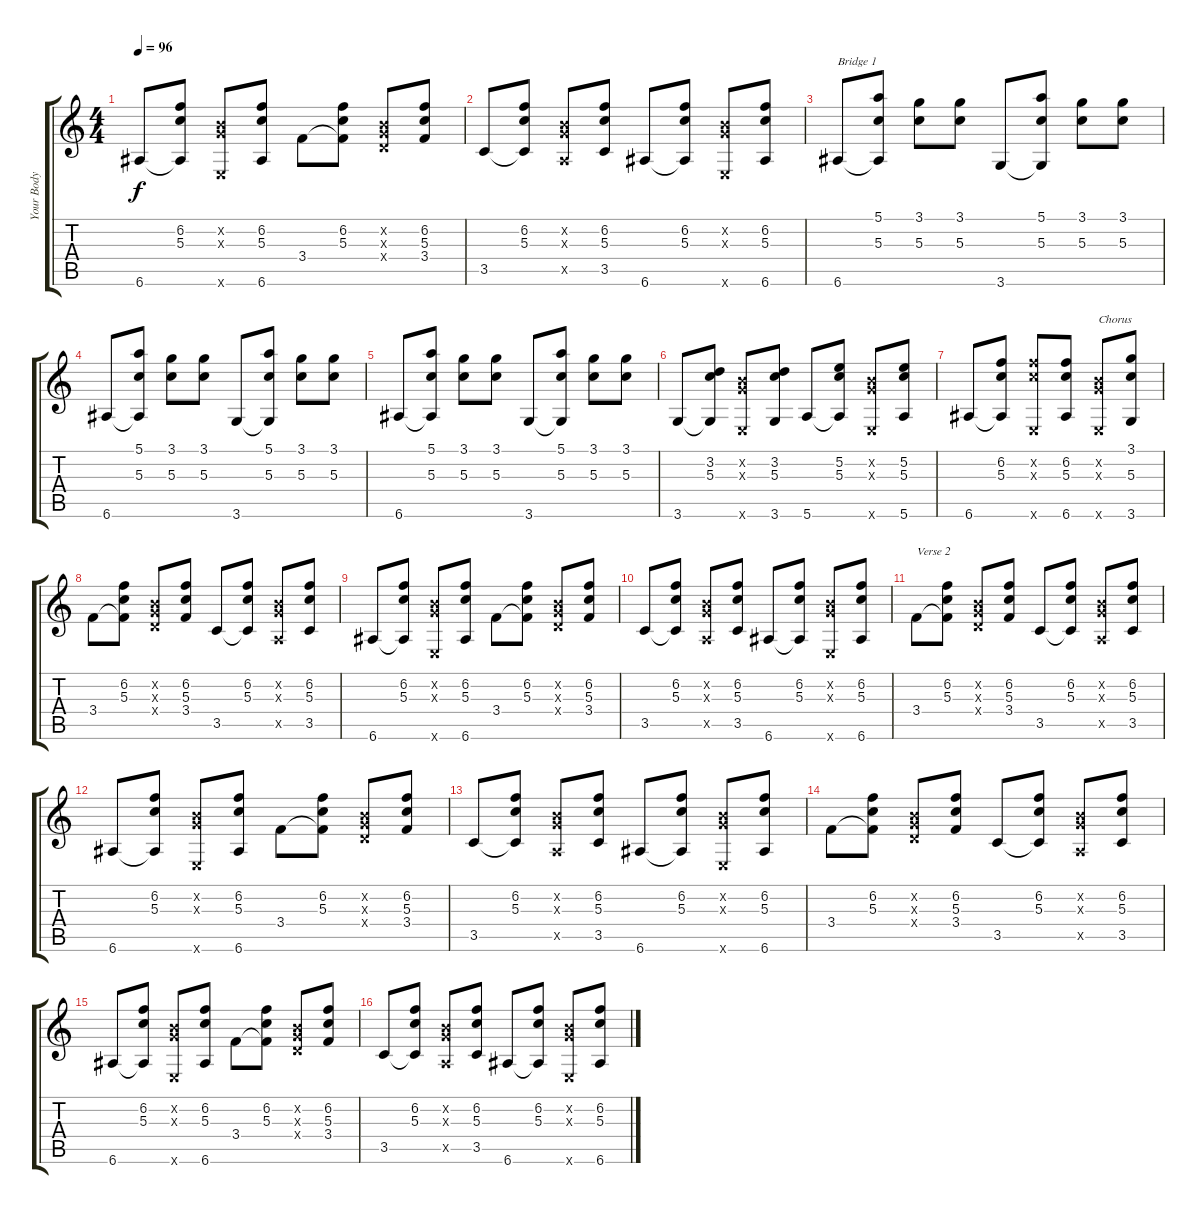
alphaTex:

\track ("Your Body is a Wonderland" "Your Body ") {instrument acousticguitarnylon}
\staff {score tabs}
\tuning (E4 B3 G3 D3 A2 E2) {hide}
\ts (4 4)
\tempo 96
\clef g2
\ks c
6.6.8{dy f} (6.2 5.3 6.6{t}).8 (0.2{x} 0.3{x} 0.6{x}).8 (6.2 5.3 6.6).8 3.4.8 (6.2 5.3 3.4{t}).8 (0.2{x} 0.3{x} 0.4{x}).8 (6.2 5.3 3.4).8 |
3.5.8 (6.2 5.3 3.5{t}).8 (0.2{x} 0.3{x} 0.5{x}).8 (6.2 5.3 3.5).8 6.6.8 (6.2 5.3 6.6{t}).8 (0.2{x} 0.3{x} 0.6{x}).8 (6.2 5.3 6.6).8 |
6.6.8{txt "Bridge 1"} (5.1 5.3 6.6{t}).8 (3.1 5.3).8 (3.1 5.3).8 3.6.8 (5.1 5.3 3.6{t}).8 (3.1 5.3).8 (3.1 5.3).8 |
6.6.8 (5.1 5.3 6.6{t}).8 (3.1 5.3).8 (3.1 5.3).8 3.6.8 (5.1 5.3 3.6{t}).8 (3.1 5.3).8 (3.1 5.3).8 |
6.6.8 (5.1 5.3 6.6{t}).8 (3.1 5.3).8 (3.1 5.3).8 3.6.8 (5.1 5.3 3.6{t}).8 (3.1 5.3).8 (3.1 5.3).8 |
3.6.8 (3.2 5.3 3.6{t}).8 (0.2{x} 0.3{x} 0.6{x}).8 (3.2 5.3 3.6).8 5.6.8 (5.2 5.3 5.6{t}).8 (0.2{x} 0.3{x} 0.6{x}).8 (5.2 5.3 5.6).8 |
6.6.8 (6.2 5.3 6.6{t}).8 (6.2{x} 5.3{x} 0.6{x}).8 (6.2 5.3 6.6).8 (0.2{x} 0.3{x} 0.6{x}).8{txt "Chorus"} (3.1 5.3 3.6).8 |
3.4.8 (6.2 5.3 3.4{t}).8 (0.2{x} 0.3{x} 0.4{x}).8 (6.2 5.3 3.4).8 3.5.8 (6.2 5.3 3.5{t}).8 (0.2{x} 0.3{x} 0.5{x}).8 (6.2 5.3 3.5).8 |
6.6.8 (6.2 5.3 6.6{t}).8 (0.2{x} 0.3{x} 0.6{x}).8 (6.2 5.3 6.6).8 3.4.8 (6.2 5.3 3.4{t}).8 (0.2{x} 0.3{x} 0.4{x}).8 (6.2 5.3 3.4).8 |
3.5.8 (6.2 5.3 3.5{t}).8 (0.2{x} 0.3{x} 0.5{x}).8 (6.2 5.3 3.5).8 6.6.8 (6.2 5.3 6.6{t}).8 (0.2{x} 0.3{x} 0.6{x}).8 (6.2 5.3 6.6).8 |
3.4.8{txt "Verse 2"} (6.2 5.3 3.4{t}).8 (0.2{x} 0.3{x} 0.4{x}).8 (6.2 5.3 3.4).8 3.5.8 (6.2 5.3 3.5{t}).8 (0.2{x} 0.3{x} 0.5{x}).8 (6.2 5.3 3.5).8 |
6.6.8 (6.2 5.3 6.6{t}).8 (0.2{x} 0.3{x} 0.6{x}).8 (6.2 5.3 6.6).8 3.4.8 (6.2 5.3 3.4{t}).8 (0.2{x} 0.3{x} 0.4{x}).8 (6.2 5.3 3.4).8 |
3.5.8 (6.2 5.3 3.5{t}).8 (0.2{x} 0.3{x} 0.5{x}).8 (6.2 5.3 3.5).8 6.6.8 (6.2 5.3 6.6{t}).8 (0.2{x} 0.3{x} 0.6{x}).8 (6.2 5.3 6.6).8 |
3.4.8 (6.2 5.3 3.4{t}).8 (0.2{x} 0.3{x} 0.4{x}).8 (6.2 5.3 3.4).8 3.5.8 (6.2 5.3 3.5{t}).8 (0.2{x} 0.3{x} 0.5{x}).8 (6.2 5.3 3.5).8 |
6.6.8 (6.2 5.3 6.6{t}).8 (0.2{x} 0.3{x} 0.6{x}).8 (6.2 5.3 6.6).8 3.4.8 (6.2 5.3 3.4{t}).8 (0.2{x} 0.3{x} 0.4{x}).8 (6.2 5.3 3.4).8 |
3.5.8 (6.2 5.3 3.5{t}).8 (0.2{x} 0.3{x} 0.5{x}).8 (6.2 5.3 3.5).8 6.6.8 (6.2 5.3 6.6{t}).8 (0.2{x} 0.3{x} 0.6{x}).8 (6.2 5.3 6.6).8
